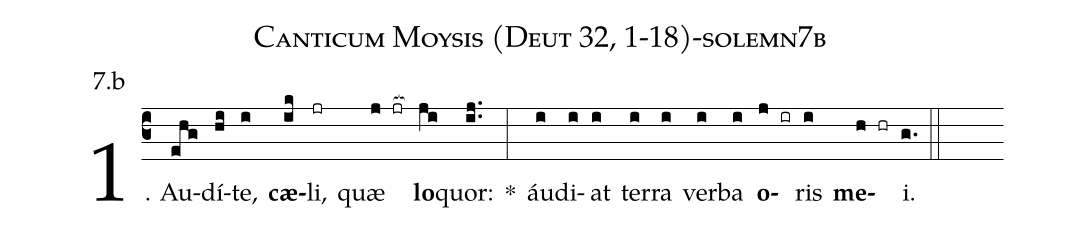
name: Canticum Moysis (Deut 32, 1-18)-solemn7b;
annotation: 7.b;
%%
(c3)1. Au(ehg)dí(hi)te,(i) <b>cæ</b>(ik)li,(jr) quæ(j jr[ocb:1{]) <b>lo</b>(ji[ocb:0}])quor:(ij..) *(:) áu(i)di(i)at(i) ter(i)ra(i) ver(i)ba(i) <b>o</b>(j ir)ris(i) <b>me</b>(h hr)i.(g.) (::)
